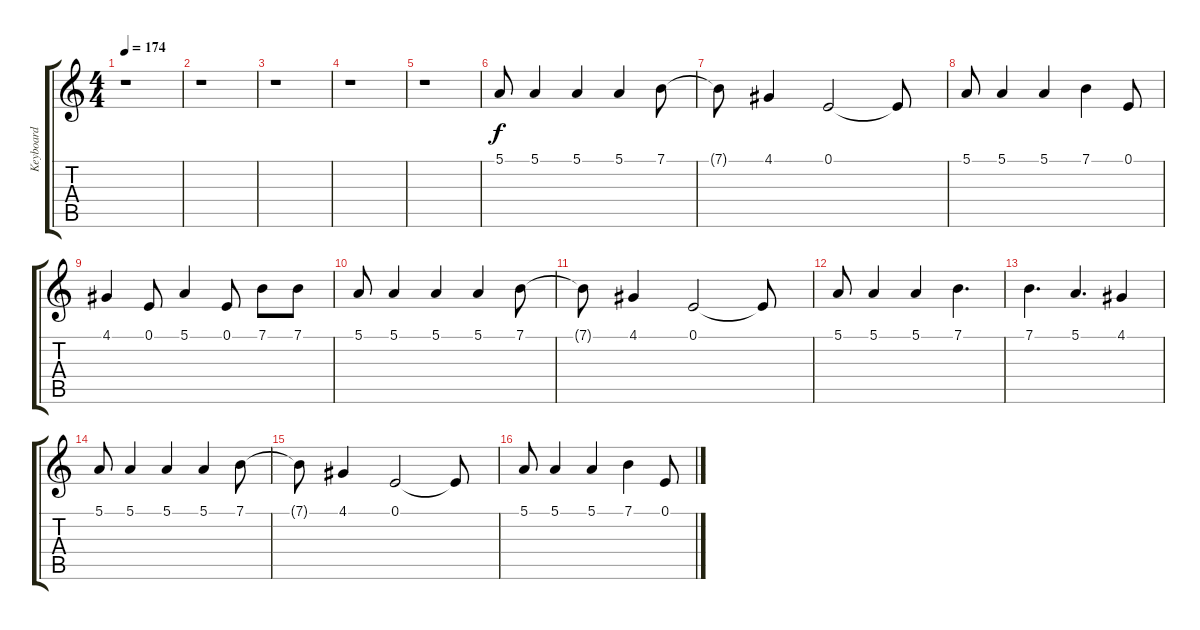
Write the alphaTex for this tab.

\track ("Keyboard" "Keyboard") {instrument lead2sawtooth}
\staff {score tabs}
\tuning (E4 B3 G3 D3 A2 E2) {hide}
\ts (4 4)
\tempo 174
\clef g2
\ks c
r.1{dy f} |
r.1 |
r.1 |
r.1 |
r.1 |
5.1.8 5.1.4 5.1.4 5.1.4 7.1.8 |
7.1{t}.8 4.1.4 0.1.2 0.1{t}.8 |
5.1.8 5.1.4 5.1.4 7.1.4 0.1.8 |
4.1.4 0.1.8 5.1.4 0.1.8 7.1.8 7.1.8 |
5.1.8 5.1.4 5.1.4 5.1.4 7.1.8 |
7.1{t}.8 4.1.4 0.1.2 0.1{t}.8 |
5.1.8 5.1.4 5.1.4 7.1.4{d} |
7.1.4{d} 5.1.4{d} 4.1.4 |
5.1.8 5.1.4 5.1.4 5.1.4 7.1.8 |
7.1{t}.8 4.1.4 0.1.2 0.1{t}.8 |
5.1.8 5.1.4 5.1.4 7.1.4 0.1.8
